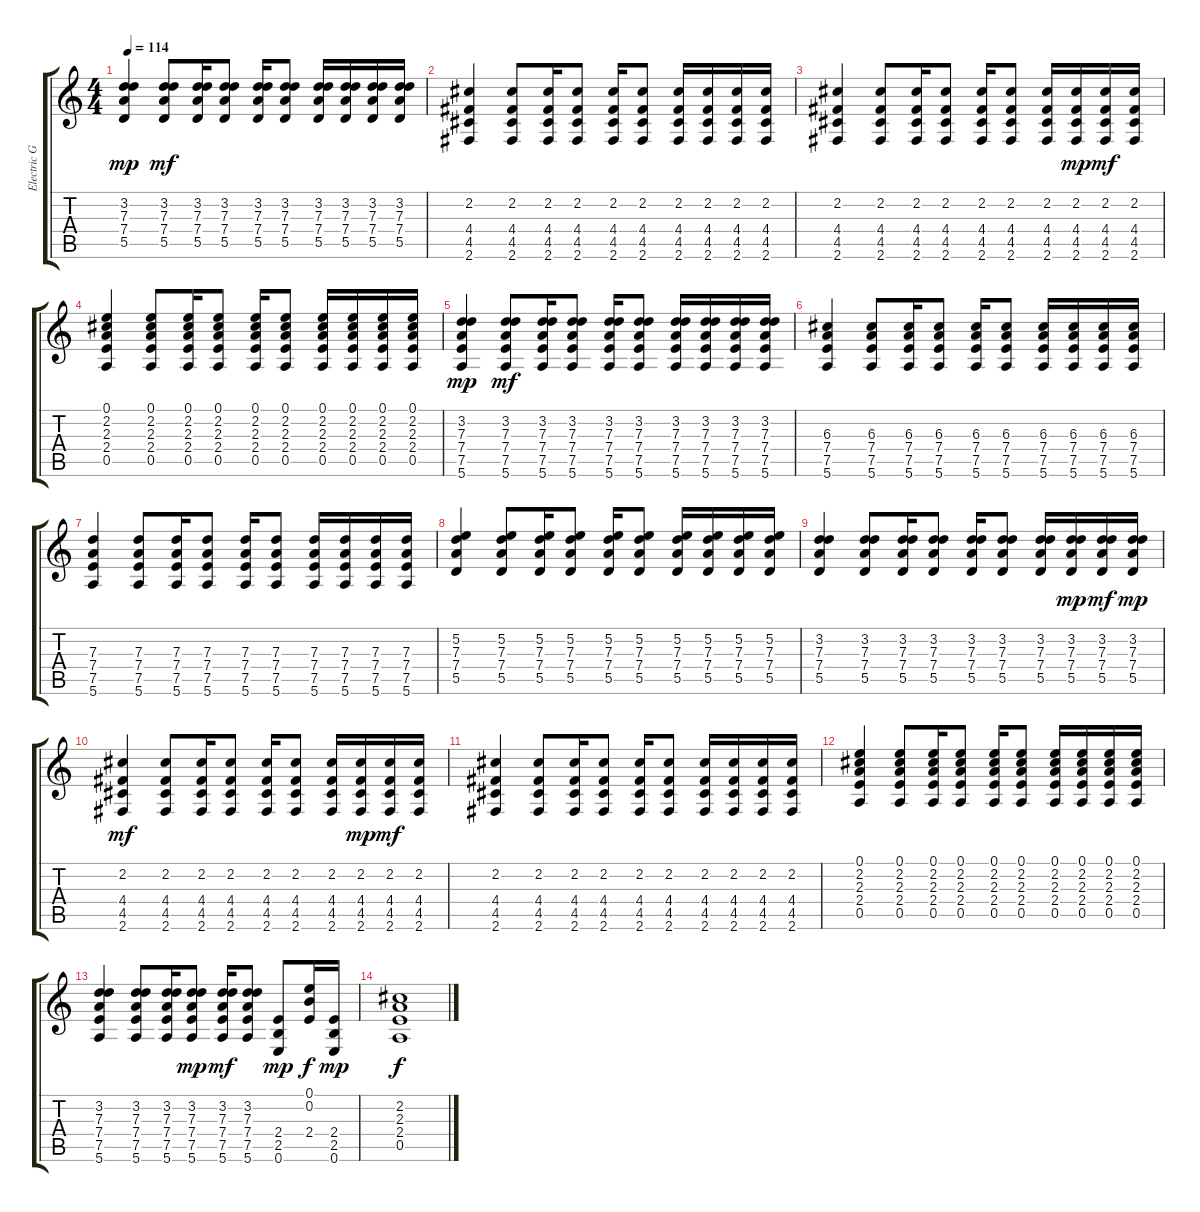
\track ("Electric Guitar" "Electric G") {instrument distortionguitar}
\staff {score tabs}
\tuning (E4 B3 G3 D3 A2 E2) {hide}
\ts (4 4)
\tempo 114
\clef g2
\ks c
(3.2 7.3 7.4 5.5).4{dy mp} (3.2 7.3 7.4 5.5).8{dy mf} (3.2 7.3 7.4 5.5).16 (3.2 7.3 7.4 5.5).8 (3.2 7.3 7.4 5.5).16 (3.2 7.3 7.4 5.5).8 (3.2 7.3 7.4 5.5).16 (3.2 7.3 7.4 5.5).16 (3.2 7.3 7.4 5.5).16 (3.2 7.3 7.4 5.5).16 |
(2.2 4.4 4.5 2.6).4 (2.2 4.4 4.5 2.6).8 (2.2 4.4 4.5 2.6).16 (2.2 4.4 4.5 2.6).8 (2.2 4.4 4.5 2.6).16 (2.2 4.4 4.5 2.6).8 (2.2 4.4 4.5 2.6).16 (2.2 4.4 4.5 2.6).16 (2.2 4.4 4.5 2.6).16 (2.2 4.4 4.5 2.6).16 |
(2.2 4.4 4.5 2.6).4 (2.2 4.4 4.5 2.6).8 (2.2 4.4 4.5 2.6).16 (2.2 4.4 4.5 2.6).8 (2.2 4.4 4.5 2.6).16 (2.2 4.4 4.5 2.6).8 (2.2 4.4 4.5 2.6).16 (2.2 4.4 4.5 2.6).16{dy mp} (2.2 4.4 4.5 2.6).16{dy mf} (2.2 4.4 4.5 2.6).16 |
(0.1 2.2 2.3 2.4 0.5).4 (0.1 2.2 2.3 2.4 0.5).8 (0.1 2.2 2.3 2.4 0.5).16 (0.1 2.2 2.3 2.4 0.5).8 (0.1 2.2 2.3 2.4 0.5).16 (0.1 2.2 2.3 2.4 0.5).8 (0.1 2.2 2.3 2.4 0.5).16 (0.1 2.2 2.3 2.4 0.5).16 (0.1 2.2 2.3 2.4 0.5).16 (0.1 2.2 2.3 2.4 0.5).16 |
(3.2 7.3 7.4 7.5 5.6).4{dy mp} (3.2 7.3 7.4 7.5 5.6).8{dy mf} (3.2 7.3 7.4 7.5 5.6).16 (3.2 7.3 7.4 7.5 5.6).8 (3.2 7.3 7.4 7.5 5.6).16 (3.2 7.3 7.4 7.5 5.6).8 (3.2 7.3 7.4 7.5 5.6).16 (3.2 7.3 7.4 7.5 5.6).16 (3.2 7.3 7.4 7.5 5.6).16 (3.2 7.3 7.4 7.5 5.6).16 |
(6.3 7.4 7.5 5.6).4 (6.3 7.4 7.5 5.6).8 (6.3 7.4 7.5 5.6).16 (6.3 7.4 7.5 5.6).8 (6.3 7.4 7.5 5.6).16 (6.3 7.4 7.5 5.6).8 (6.3 7.4 7.5 5.6).16 (6.3 7.4 7.5 5.6).16 (6.3 7.4 7.5 5.6).16 (6.3 7.4 7.5 5.6).16 |
(7.3 7.4 7.5 5.6).4 (7.3 7.4 7.5 5.6).8 (7.3 7.4 7.5 5.6).16 (7.3 7.4 7.5 5.6).8 (7.3 7.4 7.5 5.6).16 (7.3 7.4 7.5 5.6).8 (7.3 7.4 7.5 5.6).16 (7.3 7.4 7.5 5.6).16 (7.3 7.4 7.5 5.6).16 (7.3 7.4 7.5 5.6).16 |
(5.2 7.3 7.4 5.5).4 (5.2 7.3 7.4 5.5).8 (5.2 7.3 7.4 5.5).16 (5.2 7.3 7.4 5.5).8 (5.2 7.3 7.4 5.5).16 (5.2 7.3 7.4 5.5).8 (5.2 7.3 7.4 5.5).16 (5.2 7.3 7.4 5.5).16 (5.2 7.3 7.4 5.5).16 (5.2 7.3 7.4 5.5).16 |
(3.2 7.3 7.4 5.5).4 (3.2 7.3 7.4 5.5).8 (3.2 7.3 7.4 5.5).16 (3.2 7.3 7.4 5.5).8 (3.2 7.3 7.4 5.5).16 (3.2 7.3 7.4 5.5).8 (3.2 7.3 7.4 5.5).16 (3.2 7.3 7.4 5.5).16{dy mp} (3.2 7.3 7.4 5.5).16{dy mf} (3.2 7.3 7.4 5.5).16{dy mp} |
(2.2 4.4 4.5 2.6).4{dy mf} (2.2 4.4 4.5 2.6).8 (2.2 4.4 4.5 2.6).16 (2.2 4.4 4.5 2.6).8 (2.2 4.4 4.5 2.6).16 (2.2 4.4 4.5 2.6).8 (2.2 4.4 4.5 2.6).16 (2.2 4.4 4.5 2.6).16{dy mp} (2.2 4.4 4.5 2.6).16{dy mf} (2.2 4.4 4.5 2.6).16 |
(2.2 4.4 4.5 2.6).4 (2.2 4.4 4.5 2.6).8 (2.2 4.4 4.5 2.6).16 (2.2 4.4 4.5 2.6).8 (2.2 4.4 4.5 2.6).16 (2.2 4.4 4.5 2.6).8 (2.2 4.4 4.5 2.6).16 (2.2 4.4 4.5 2.6).16 (2.2 4.4 4.5 2.6).16 (2.2 4.4 4.5 2.6).16 |
(0.1 2.2 2.3 2.4 0.5).4 (0.1 2.2 2.3 2.4 0.5).8 (0.1 2.2 2.3 2.4 0.5).16 (0.1 2.2 2.3 2.4 0.5).8 (0.1 2.2 2.3 2.4 0.5).16 (0.1 2.2 2.3 2.4 0.5).8 (0.1 2.2 2.3 2.4 0.5).16 (0.1 2.2 2.3 2.4 0.5).16 (0.1 2.2 2.3 2.4 0.5).16 (0.1 2.2 2.3 2.4 0.5).16 |
(3.2 7.3 7.4 7.5 5.6).4 (3.2 7.3 7.4 7.5 5.6).8 (3.2 7.3 7.4 7.5 5.6).16 (3.2 7.3 7.4 7.5 5.6).8{dy mp} (3.2 7.3 7.4 7.5 5.6).16{dy mf} (3.2 7.3 7.4 7.5 5.6).8 (2.4 2.5 0.6).8{dy mp} (0.1 0.2 2.4).16{dy f} (2.4 2.5 0.6).16{dy mp} |
(2.2 2.3 2.4 0.5).1{dy f}
